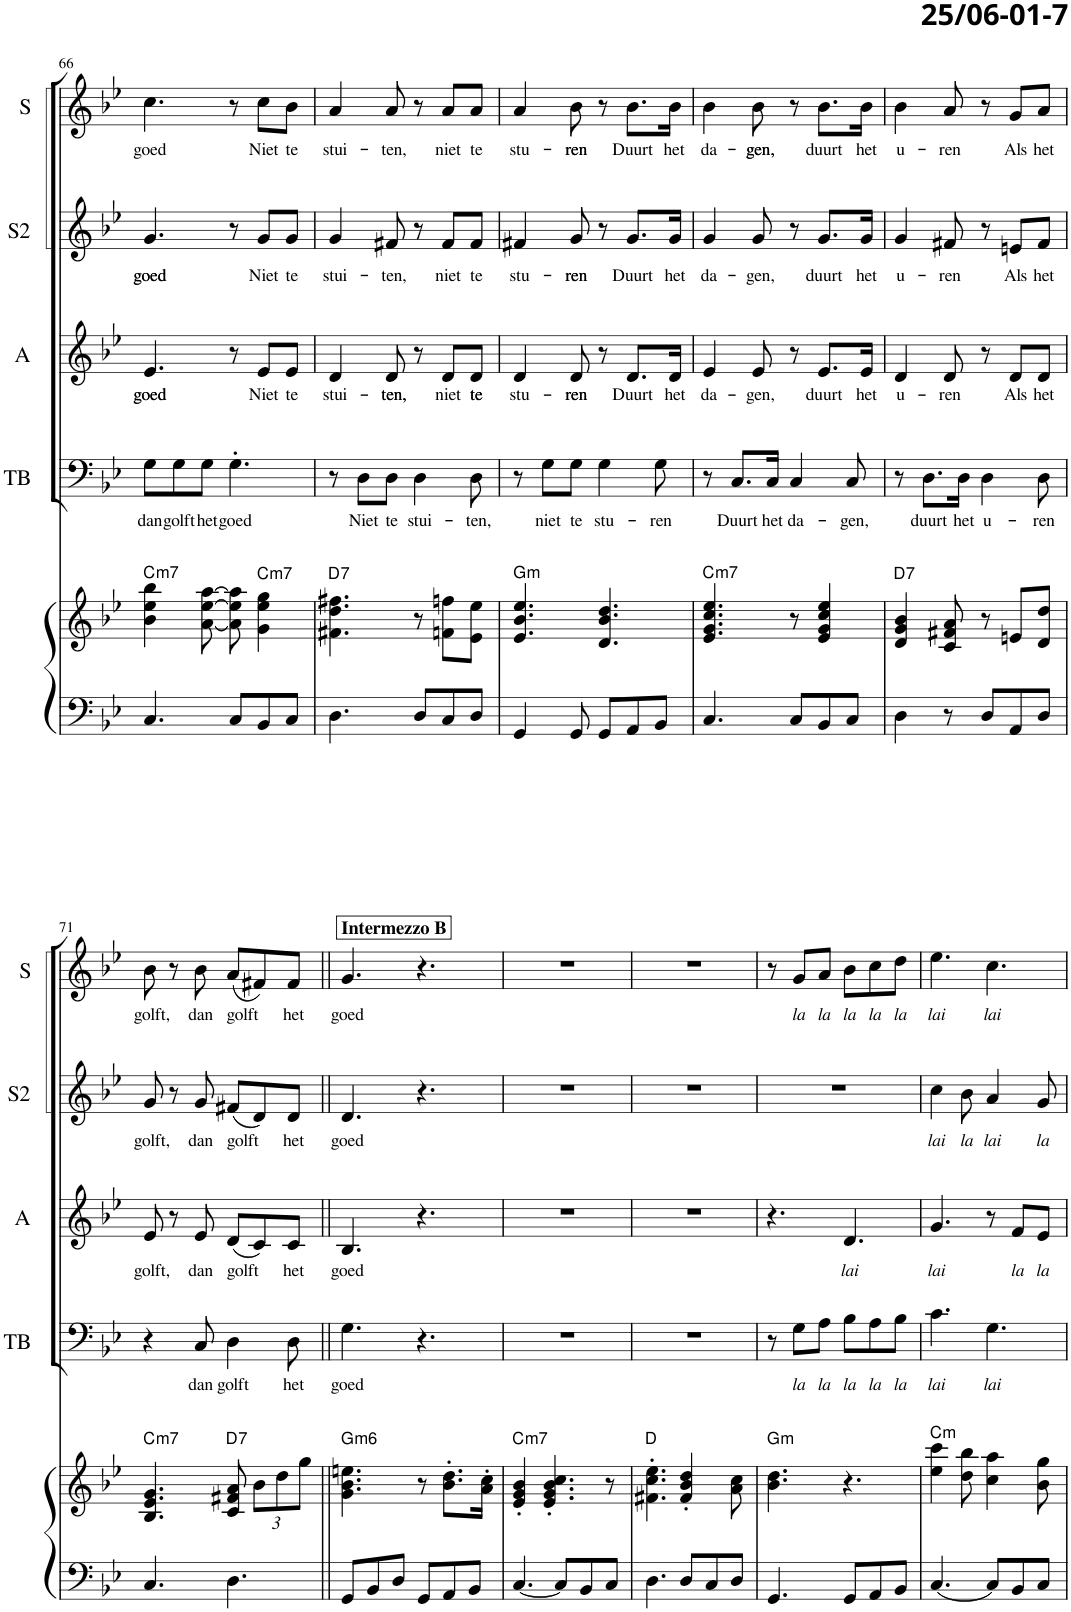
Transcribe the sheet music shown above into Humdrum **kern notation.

**kern	**kern	**harte	**kern	**text	**kern	**text	**kern	**text	**kern	**text
*part5	*part5	*part5	*part4	*part4	*part3	*part3	*part2	*part2	*part1	*part1
*staff6	*staff5	*	*staff4	*staff4	*staff3	*staff3	*staff2	*staff2	*staff1	*staff1
*I"Piano	*	*	*I"Tenor/Bas	*	*I"Alt	*	*I"Sopraan 2	*	*I"Sopraan	*
*I'Pno	*	*	*I'TB	*	*I'A	*	*I'S2	*	*I'S	*
!!LO:PB:g=z
*clefF4	*clefG2	*	*clefF4	*	*clefG2	*	*clefG2	*	*clefG2	*
*k[b-e-]	*k[b-e-]	*	*k[b-e-]	*	*k[b-e-]	*	*k[b-e-]	*	*k[b-e-]	*
*M6/8	*M6/8	*	*M6/8	*	*M6/8	*	*M6/8	*	*M6/8	*
=66	=66	=66	=66	=66	=66	=66	=66	=66	=66	=66
!	!	!LO:H:kt=m7	!	!LO:LY:b	!	!LO:LY:b	!	!LO:LY:b	!	!LO:LY:b
4.C/	4b-\ 4ee-\ 4bb-\	C:min7	8G\L	dan	4.e-/	goed	4.g/	goed	4.cc\	goed
!	!	!	!	!LO:LY:b	!	!	!	!	!	!
.	.	.	8G\	golft	.	.	.	.	.	.
!	!	!	!	!LO:LY:b	!	!	!	!	!	!
.	[8a\ [8ee-\ [8aa\	.	8G\J	het	.	.	.	.	.	.
!	!	!	!	!LO:LY:b	!	!	!	!	!	!
8C/L	8a\] 8ee-\] 8aa\]	.	4.G'\	goed	8r	.	8r	.	8r	.
!	!	!LO:H:kt=m7	!	!	!	!LO:LY:b	!	!LO:LY:b	!	!LO:LY:b
8BB-/	4g\ 4ee-\ 4gg\	C:min7	.	.	8e-/L	Niet	8g/L	Niet	8cc\L	Niet
!	!	!	!	!	!	!LO:LY:b	!	!LO:LY:b	!	!LO:LY:b
8C/J	.	.	.	.	8e-/J	te	8g/J	te	8b-\J	te
=67	=67	=67	=67	=67	=67	=67	=67	=67	=67	=67
!	!	!LO:H:kt=7	!	!	!	!LO:LY:b	!	!LO:LY:b	!	!LO:LY:b
4.D\	4.f#X\ 4.dd\ 4.ff#X\	D:7	8r	.	4d/	stui-	4g/	stui-	4a/	stui-
!	!	!	!	!LO:LY:b	!	!	!	!	!	!
.	.	.	8D\L	Niet	.	.	.	.	.	.
!	!	!	!	!LO:LY:b	!	!LO:LY:b	!	!LO:LY:b	!	!LO:LY:b
.	.	.	8D\J	te	8d/	ten,	8f#X/	-ten,	8a/	-ten,
!	!	!	!	!LO:LY:b	!	!	!	!	!	!
8D/L	8r	.	4D\	stui-	8r	.	8r	.	8r	.
!	!	!	!	!	!	!LO:LY:b	!	!LO:LY:b	!	!LO:LY:b
8C/	8fn\ 8ffn\L	.	.	.	8d/L	niet	8f#/L	niet	8a/L	niet
!	!	!	!	!LO:LY:b	!	!LO:LY:b	!	!LO:LY:b	!	!LO:LY:b
8D/J	8e-\ 8ee-\J	.	8D\	-ten,	8d/J	te	8f#/J	te	8a/J	te
=68	=68	=68	=68	=68	=68	=68	=68	=68	=68	=68
!	!	!LO:H:kt=m	!	!	!	!LO:LY:b	!	!LO:LY:b	!	!LO:LY:b
4GG/	4.e-/ 4.b-/ 4.ee-/	G:min	8r	.	4d/	stu-	4f#X/	stu-	4a/	stu-
!	!	!	!	!LO:LY:b	!	!	!	!	!	!
.	.	.	8G\L	niet	.	.	.	.	.	.
!	!	!	!	!LO:LY:b	!	!LO:LY:b	!	!LO:LY:b	!	!LO:LY:b
8GG/	.	.	8G\J	te	8d/	ren	8g/	ren	8b-\	ren
!	!	!	!	!LO:LY:b	!	!	!	!	!	!
8GG/L	4.d/ 4.b-/ 4.dd/	.	4G\	stu-	8r	.	8r	.	8r	.
!	!	!	!	!	!	!LO:LY:b	!	!LO:LY:b	!	!LO:LY:b
8AA/	.	.	.	.	8.d/L	Duurt	8.g/L	Duurt	8.b-\L	Duurt
!	!	!	!	!LO:LY:b	!	!	!	!	!	!
8BB-/J	.	.	8G\	-ren	.	.	.	.	.	.
!	!	!	!	!	!	!LO:LY:b	!	!LO:LY:b	!	!LO:LY:b
.	.	.	.	.	16d/Jk	het	16g/Jk	het	16b-\Jk	het
=69	=69	=69	=69	=69	=69	=69	=69	=69	=69	=69
!	!	!LO:H:kt=m7	!	!	!	!LO:LY:b	!	!LO:LY:b	!	!LO:LY:b
4.C/	4.e-/ 4.g/ 4.cc/ 4.ee-/	C:min7	8r	.	4e-/	da-	4g/	da-	4b-\	da-
!	!	!	!	!LO:LY:b	!	!	!	!	!	!
.	.	.	8.C/L	Duurt	.	.	.	.	.	.
!	!	!	!	!	!	!LO:LY:b	!	!LO:LY:b	!	!LO:LY:b
.	.	.	.	.	8e-/	-gen,	8g/	-gen,	8b-\	gen,
!	!	!	!	!LO:LY:b	!	!	!	!	!	!
.	.	.	16C/Jk	het	.	.	.	.	.	.
!	!	!	!	!LO:LY:b	!	!	!	!	!	!
8C/L	8r	.	4C/	da-	8r	.	8r	.	8r	.
!	!	!	!	!	!	!LO:LY:b	!	!LO:LY:b	!	!LO:LY:b
8BB-/	4e-/ 4g/ 4cc/ 4ee-/	.	.	.	8.e-/L	duurt	8.g/L	duurt	8.b-\L	duurt
!	!	!	!	!LO:LY:b	!	!	!	!	!	!
8C/J	.	.	8C/	-gen,	.	.	.	.	.	.
!	!	!	!	!	!	!LO:LY:b	!	!LO:LY:b	!	!LO:LY:b
.	.	.	.	.	16e-/Jk	het	16g/Jk	het	16b-\Jk	het
=70	=70	=70	=70	=70	=70	=70	=70	=70	=70	=70
!	!	!LO:H:kt=7	!	!	!	!LO:LY:b	!	!LO:LY:b	!	!LO:LY:b
4D\	4d/ 4g/ 4b-/	D:7	8r	.	4d/	u-	4g/	u-	4b-\	u-
!	!	!	!	!LO:LY:b	!	!	!	!	!	!
.	.	.	8.D\L	duurt	.	.	.	.	.	.
!	!	!	!	!	!	!LO:LY:b	!	!LO:LY:b	!	!LO:LY:b
8r	8c/ 8f#X/ 8a/	.	.	.	8d/	-ren	8f#X/	-ren	8a/	-ren
!	!	!	!	!LO:LY:b	!	!	!	!	!	!
.	.	.	16D\Jk	het	.	.	.	.	.	.
!	!	!	!	!LO:LY:b	!	!	!	!	!	!
8D/L	8r	.	4D\	u-	8r	.	8r	.	8r	.
!	!	!	!	!	!	!LO:LY:b	!	!LO:LY:b	!	!LO:LY:b
8AA/	8en/L	.	.	.	8d/L	Als	8en/L	Als	8g/L	Als
!	!	!	!	!LO:LY:b	!	!LO:LY:b	!	!LO:LY:b	!	!LO:LY:b
8D/J	8d/ 8dd/J	.	8D\	-ren	8d/J	het	8f#/J	het	8a/J	het
!!LO:LB:g=z
=71	=71	=71	=71	=71	=71	=71	=71	=71	=71	=71
!	!	!LO:H:kt=m7	!	!	!	!LO:LY:b	!	!LO:LY:b	!	!LO:LY:b
4.C/	4.B-/ 4.e-/ 4.g/	C:min7	4r	.	8e-/	golft,	8g/	golft,	8b-\	golft,
.	.	.	.	.	8r	.	8r	.	8r	.
!	!	!	!	!LO:LY:b	!	!LO:LY:b	!	!LO:LY:b	!	!LO:LY:b
.	.	.	8C/	dan	8e-/	dan	8g/	dan	8b-\	dan
!	!	!LO:H:kt=7	!	!LO:LY:b	!	!LO:LY:b	!	!LO:LY:b	!	!LO:LY:b
4.D\	8c/ 8f#X/ 8a/	D:7	4D\	golft	(8d/L	golft	(8f#X/L	golft	(8a/L	golft
*	*Xbrackettup	*	*	*	*	*	*	*	*	*
.	12b-\L	.	.	.	8c/)	.	8d/)	.	8f#X/)	.
.	12dd\	.	.	.	.	.	.	.	.	.
!	!	!	!	!LO:LY:b	!	!LO:LY:b	!	!LO:LY:b	!	!LO:LY:b
.	.	.	8D\	het	8c/J	het	8d/J	het	8f#/J	het
.	12gg\J	.	.	.	.	.	.	.	.	.
=72||	=72||	=72||	=72||	=72||	=72||	=72||	=72||	=72||	=72||	=72||
!	!	!	!	!	!	!	!	!	!LO:TX:a:B:t=Intermezzo B	!
!	!	!LO:H:kt=m6	!	!LO:LY:b	!	!LO:LY:b	!	!LO:LY:b	!	!LO:LY:b
8GG/L	4.g\ 4.b-\ 4.een\	G:min6	4.G\	goed	4.B-/	goed	4.d/	goed	4.g/	goed
8BB-/	.	.	.	.	.	.	.	.	.	.
8D/J	.	.	.	.	.	.	.	.	.	.
8GG/L	8r	.	4.r	.	4.r	.	4.r	.	4.r	.
8AA/	8.b-\' 8.dd\'L	.	.	.	.	.	.	.	.	.
8BB-/J	.	.	.	.	.	.	.	.	.	.
.	16a\' 16cc\'Jk	.	.	.	.	.	.	.	.	.
=73	=73	=73	=73	=73	=73	=73	=73	=73	=73	=73
!	!	!LO:H:kt=m7	!	!	!	!	!	!	!	!
[<4.C/	4e-/' 4g/' 4b-/'	C:min7	2.r	.	2.r	.	2.r	.	2.r	.
.	4.e-/' 4.g/' 4.b-/' 4.cc/'	.	.	.	.	.	.	.	.	.
8C/L]	.	.	.	.	.	.	.	.	.	.
8BB-/	.	.	.	.	.	.	.	.	.	.
8C/J	8r	.	.	.	.	.	.	.	.	.
=74	=74	=74	=74	=74	=74	=74	=74	=74	=74	=74
4.D\	4.f#X\' 4.cc\' 4.ee-\'	D:maj	2.r	.	2.r	.	2.r	.	2.r	.
8D/L	4f#/' 4b-/' 4dd/'	.	.	.	.	.	.	.	.	.
8C/	.	.	.	.	.	.	.	.	.	.
8D/J	8a\ 8cc\	.	.	.	.	.	.	.	.	.
=75	=75	=75	=75	=75	=75	=75	=75	=75	=75	=75
!	!	!LO:H:kt=m	!	!	!	!	!	!	!	!
4.GG/	4.b-\ 4.dd\	G:min	8r	.	4.r	.	2.r	.	8r	.
!	!	!	!	!LO:LY:b	!	!	!	!	!	!
.	.	.	8G\L	la	.	.	.	.	8g/L	.
!	!	!	!	!LO:LY:b	!	!	!	!	!	!
.	.	.	8A\J	la	.	.	.	.	8a/J	.
!	!	!	!	!LO:LY:b	!	!	!	!	!	!
8GG/L	4.r	.	8B-\L	la	4.d/	.	.	.	8b-\L	.
!	!	!	!	!LO:LY:b	!	!	!	!	!	!
8AA/	.	.	8A\	la	.	.	.	.	8cc\	.
!	!	!	!	!LO:LY:b	!	!	!	!	!	!
8BB-/J	.	.	8B-\J	la	.	.	.	.	8dd\J	.
=76	=76	=76	=76	=76	=76	=76	=76	=76	=76	=76
!	!	!LO:H:kt=m	!	!LO:LY:b	!	!LO:LY:b	!	!	!	!
[4.C/	4ee-\ 4ccc\	C:min	4.c\	lai	4.g/	lai	4cc\	.	4.ee-\	.
!	!	!	!	!	!	!	!	!LO:LY:b	!	!
.	8dd\ 8bb-\	.	.	.	.	.	8b-\	la	.	.
!	!	!	!	!LO:LY:b	!	!	!	!LO:LY:b	!	!
8C/L]	4cc\ 4aa\	.	4.G\	lai	8r	.	4a/	lai	4.cc\	.
!	!	!	!	!	!	!LO:LY:b	!	!	!	!
8BB-/	.	.	.	.	8f/L	la	.	.	.	.
!	!	!	!	!	!	!LO:LY:b	!	!LO:LY:b	!	!
8C/J	8b-\ 8gg\	.	.	.	8e-/J	la	8g/	la	.	.
=	=	=	=	=	=	=	=	=	=	=
*-	*-	*-	*-	*-	*-	*-	*-	*-	*-	*-
